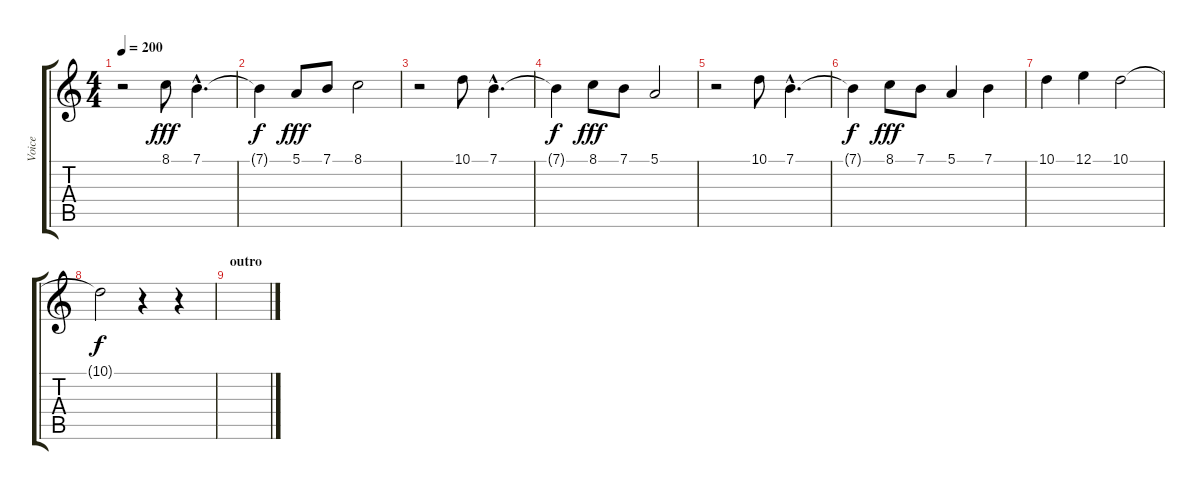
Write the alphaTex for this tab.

\track ("Voice" "Voice") {instrument choiraahs}
\staff {score tabs}
\tuning (E4 B3 G3 D3 A2 E2) {hide}
\ts (4 4)
\tempo 200
\clef g2
\ks c
r.2{dy f} 8.1.8{dy fff} 7.1{hac}.4{d} |
7.1{t}.4{dy f} 5.1.8{dy fff} 7.1.8 8.1.2 |
r.2 10.1.8 7.1{hac}.4{d} |
7.1{t}.4{dy f} 8.1.8{dy fff} 7.1.8 5.1.2 |
r.2 10.1.8 7.1{hac}.4{d} |
7.1{t}.4{dy f} 8.1.8{dy fff} 7.1.8 5.1.4 7.1.4 |
10.1.4 12.1.4 10.1.2 |
10.1{t}.2{dy f} r.4 r.4 |
\section ("" "outro")
